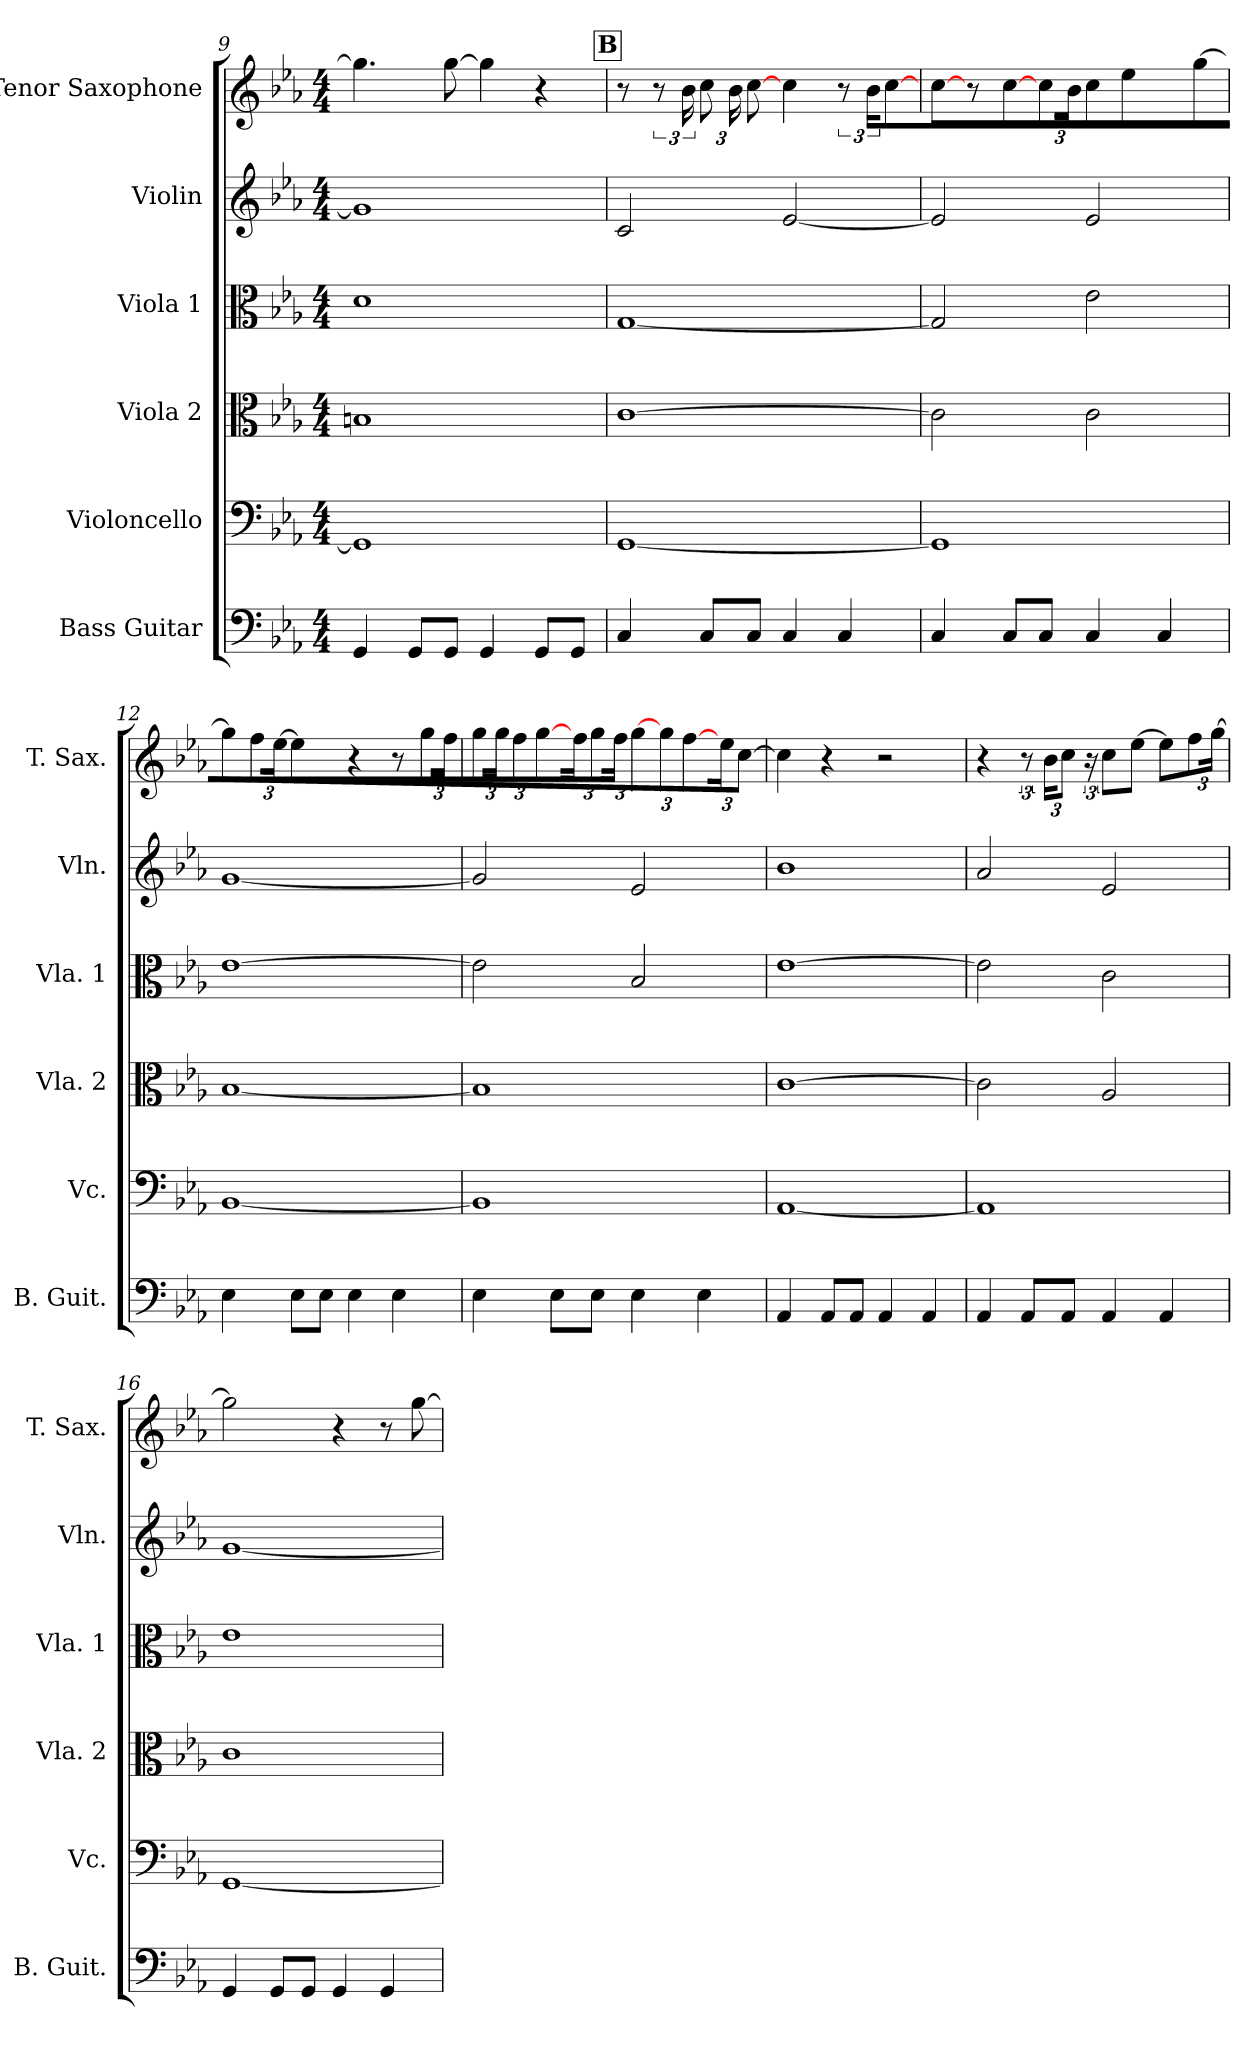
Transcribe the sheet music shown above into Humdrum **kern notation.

**kern	**kern	**kern	**kern	**kern	**kern
*part6	*part5	*part4	*part3	*part2	*part1
*staff6	*staff5	*staff4	*staff3	*staff2	*staff1
*I"Bass Guitar	*I"Violoncello	*I"Viola 2	*I"Viola 1	*I"Violin	*I"Tenor Saxophone
*I'B. Guit.	*I'Vc.	*I'Vla. 2	*I'Vla. 1	*I'Vln.	*I'T. Sax.
*clefF4	*clefF4	*clefC3	*clefC3	*clefG2	*clefG2
*ITrd7c12	*	*	*	*	*ITrd8c14
*k[b-e-a-]	*k[b-e-a-]	*k[b-e-a-]	*k[b-e-a-]	*k[b-e-a-]	*k[b-e-a-]
*M4/4	*M4/4	*M4/4	*M4/4	*M4/4	*M4/4
=9	=9	=9	=9	=9	=9
4GGG/	1GG]	1Bn	1d	1g]	4.g\]
8GGG/L	.	.	.	.	.
8GGG/J	.	.	.	.	[8g\
4GGG/	.	.	.	.	4g\]
8GGG/L	.	.	.	.	4r
8GGG/J	.	.	.	.	.
!!LO:REH:place=s1:a:B:fs=14:t=B
=10	=10	=10	=10	=10	=10
4CC/	[1GG	[1c	[1G	2c/	8r
.	.	.	.	.	12r
.	.	.	.	.	24B-\
*	*	*	*	*	*Xbrackettup
8CC/L	.	.	.	.	12c\L
.	.	.	.	.	24B-\K
8CC/J	.	.	.	.	[8c\
4CC/	.	.	.	[2e-/	4c\
*	*	*	*	*	*brackettup
4CC/	.	.	.	.	12r
.	.	.	.	.	24B-\KL
.	.	.	.	.	[8c\
=11	=11	=11	=11	=11	=11
4CC/	1GG]	2c\]	2G/]	2e-/]	[8c\L
.	.	.	.	.	8r
8CC/L	.	.	.	.	[8c\L
*	*	*	*	*	*Xbrackettup
8CC/J	.	.	.	.	12c\
.	.	.	.	.	24B-\Jk
4CC/	.	2c\	2e-\	2e-/	8c\
.	.	.	.	.	4e-\
4CC/	.	.	.	.	.
.	.	.	.	.	[8g\
!!LO:LB:g=z
=12	=12	=12	=12	=12	=12
4EE-\	[1BB-	[1B-	[1e-	[1g	8g\L]
.	.	.	.	.	12f\
.	.	.	.	.	[24e-\Jk
8EE-\L	.	.	.	.	4e-\]
8EE-\J	.	.	.	.	.
4EE-\	.	.	.	.	4r
4EE-\	.	.	.	.	8r
.	.	.	.	.	12g\L
.	.	.	.	.	24f\Jk
=13	=13	=13	=13	=13	=13
4EE-\	1BB-]	1B-]	2e-\]	2g/]	12g\L
.	.	.	.	.	24g\K
.	.	.	.	.	12f\
.	.	.	.	.	[8g\J
8EE-\L	.	.	.	.	.
.	.	.	.	.	24f\K
8EE-\J	.	.	.	.	12g\
.	.	.	.	.	24f\Jk
4EE-\	.	.	2B-/	2e-/	[8g\L
.	.	.	.	.	12g\
.	.	.	.	.	[8f\J
4EE-\	.	.	.	.	.
.	.	.	.	.	24e-\K
.	.	.	.	.	[8c\J
=14	=14	=14	=14	=14	=14
4AAA-/	[1AA-	[1c	[1e-	1b-	4c\]
8AAA-/L	.	.	.	.	4r
8AAA-/J	.	.	.	.	.
4AAA-/	.	.	.	.	2r
4AAA-/	.	.	.	.	.
!!LO:PB:g=z
=15	=15	=15	=15	=15	=15
4AAA-/	1AA-]	2c\]	2e-\]	2a-/	4r
*	*	*	*	*	*brackettup
8AAA-/L	.	.	.	.	12r
.	.	.	.	.	24B-\KL
8AAA-/J	.	.	.	.	12c\J
.	.	.	.	.	24r
4AAA-/	.	2A-/	2c\	2e-/	8c\L
.	.	.	.	.	[8e-\J
4AAA-/	.	.	.	.	8e-\L]
*	*	*	*	*	*Xbrackettup
.	.	.	.	.	12f\
.	.	.	.	.	[24g\Jk
=16	=16	=16	=16	=16	=16
4GGG/	[1GG	1c	1e-	[1g	2g\]
8GGG/L	.	.	.	.	.
8GGG/J	.	.	.	.	.
4GGG/	.	.	.	.	4r
4GGG/	.	.	.	.	8r
.	.	.	.	.	[8g\
=	=	=	=	=	=
*-	*-	*-	*-	*-	*-
